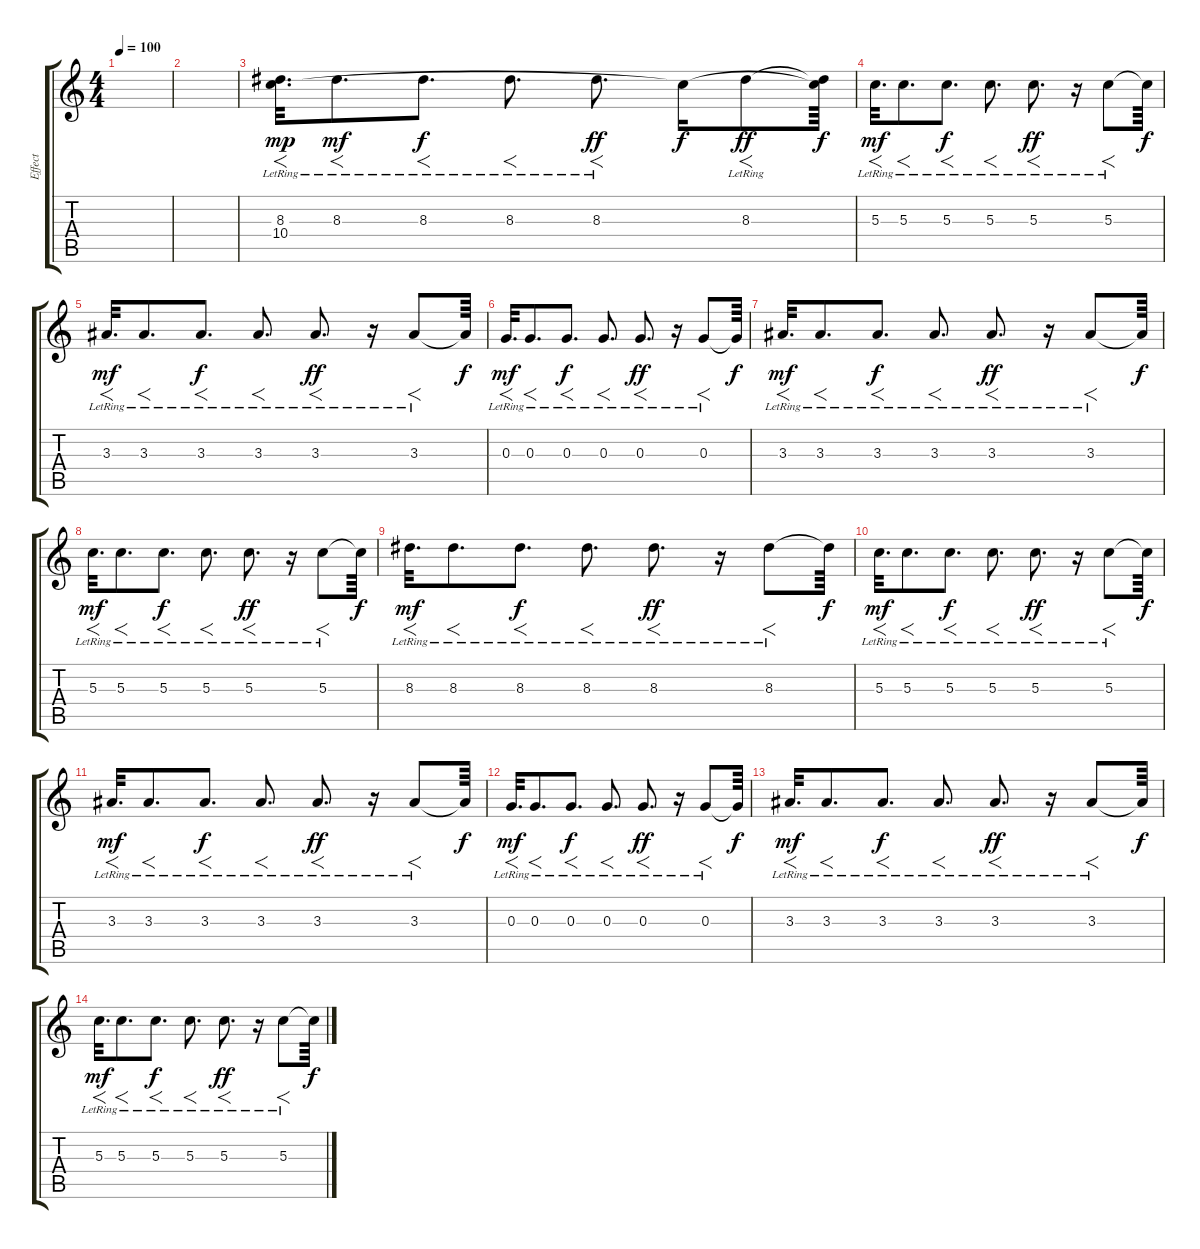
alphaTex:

\track ("Effect" "Effect") {instrument electricguitarjazz}
\staff {score tabs}
\tuning (E4 B3 G3 D3 A2 E2) {hide}
\ts (4 4)
\tempo 100
\clef g2
\ks c
|
|
(8.3{lr} 10.4).32{f d dy mp} 8.3{lr}.8{f d dy mf} 8.3{lr}.8{f d dy f} 8.3{lr}.8{f d} 8.3{lr}.8{f d dy ff} 10.4{t}.16{dy f} 8.3{lr}.8{f dy ff} (8.3{t} 10.4{t}).64{dy f} |
5.3{lr}.32{f d dy mf} 5.3{lr}.8{f d} 5.3{lr}.8{f d dy f} 5.3{lr}.8{f d} 5.3{lr}.8{f d dy ff} r.16 5.3{lr}.8{f} 5.3{t}.64{dy f} |
3.3{lr}.32{f d dy mf} 3.3{lr}.8{f d} 3.3{lr}.8{f d dy f} 3.3{lr}.8{f d} 3.3{lr}.8{f d dy ff} r.16 3.3{lr}.8{f} 3.3{t}.64{dy f} |
0.3{lr}.32{f d dy mf} 0.3{lr}.8{f d} 0.3{lr}.8{f d dy f} 0.3{lr}.8{f d} 0.3{lr}.8{f d dy ff} r.16 0.3{lr}.8{f} 0.3{t}.64{dy f} |
3.3{lr}.32{f d dy mf} 3.3{lr}.8{f d} 3.3{lr}.8{f d dy f} 3.3{lr}.8{f d} 3.3{lr}.8{f d dy ff} r.16 3.3{lr}.8{f} 3.3{t}.64{dy f} |
5.3{lr}.32{f d dy mf} 5.3{lr}.8{f d} 5.3{lr}.8{f d dy f} 5.3{lr}.8{f d} 5.3{lr}.8{f d dy ff} r.16 5.3{lr}.8{f} 5.3{t}.64{dy f} |
8.3{lr}.32{f d dy mf} 8.3{lr}.8{f d} 8.3{lr}.8{f d dy f} 8.3{lr}.8{f d} 8.3{lr}.8{f d dy ff} r.16 8.3{lr}.8{f} 8.3{t}.64{dy f} |
5.3{lr}.32{f d dy mf} 5.3{lr}.8{f d} 5.3{lr}.8{f d dy f} 5.3{lr}.8{f d} 5.3{lr}.8{f d dy ff} r.16 5.3{lr}.8{f} 5.3{t}.64{dy f} |
3.3{lr}.32{f d dy mf} 3.3{lr}.8{f d} 3.3{lr}.8{f d dy f} 3.3{lr}.8{f d} 3.3{lr}.8{f d dy ff} r.16 3.3{lr}.8{f} 3.3{t}.64{dy f} |
0.3{lr}.32{f d dy mf} 0.3{lr}.8{f d} 0.3{lr}.8{f d dy f} 0.3{lr}.8{f d} 0.3{lr}.8{f d dy ff} r.16 0.3{lr}.8{f} 0.3{t}.64{dy f} |
3.3{lr}.32{f d dy mf} 3.3{lr}.8{f d} 3.3{lr}.8{f d dy f} 3.3{lr}.8{f d} 3.3{lr}.8{f d dy ff} r.16 3.3{lr}.8{f} 3.3{t}.64{dy f} |
5.3{lr}.32{f d dy mf} 5.3{lr}.8{f d} 5.3{lr}.8{f d dy f} 5.3{lr}.8{f d} 5.3{lr}.8{f d dy ff} r.16 5.3{lr}.8{f} 5.3{t}.64{dy f}
